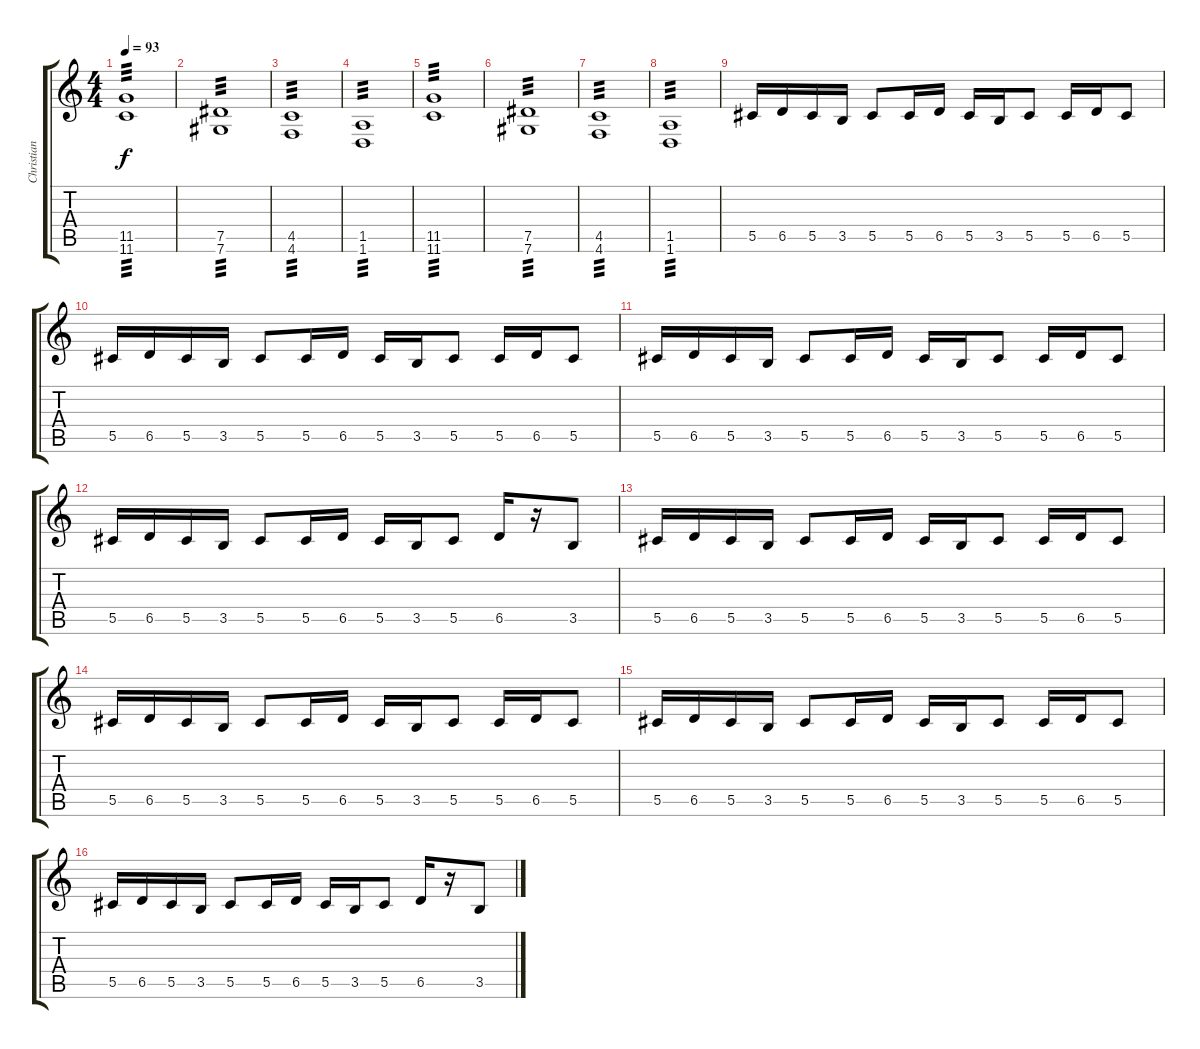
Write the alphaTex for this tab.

\track ("Christian \"X-ti\" Bystron" "Christian ") {instrument distortionguitar}
\staff {score tabs}
\tuning (Eb4 Bb3 Gb3 Db3 Ab2 Db2) {hide}
\ts (4 4)
\tempo 93
\clef g2
\ks c
(11.5 11.6).1{tp 3 dy f} |
(7.5 7.6).1{tp 3} |
(4.5 4.6).1{tp 3} |
(1.5 1.6).1{tp 3} |
(11.5 11.6).1{tp 3} |
(7.5 7.6).1{tp 3} |
(4.5 4.6).1{tp 3} |
(1.5 1.6).1{tp 3} |
5.5.16 6.5.16 5.5.16 3.5.16 5.5.8 5.5.16 6.5.16 5.5.16 3.5.16 5.5.8 5.5.16 6.5.16 5.5.8 |
5.5.16 6.5.16 5.5.16 3.5.16 5.5.8 5.5.16 6.5.16 5.5.16 3.5.16 5.5.8 5.5.16 6.5.16 5.5.8 |
5.5.16 6.5.16 5.5.16 3.5.16 5.5.8 5.5.16 6.5.16 5.5.16 3.5.16 5.5.8 5.5.16 6.5.16 5.5.8 |
5.5.16 6.5.16 5.5.16 3.5.16 5.5.8 5.5.16 6.5.16 5.5.16 3.5.16 5.5.8 6.5.16 r.16 3.5.8 |
5.5.16 6.5.16 5.5.16 3.5.16 5.5.8 5.5.16 6.5.16 5.5.16 3.5.16 5.5.8 5.5.16 6.5.16 5.5.8 |
5.5.16 6.5.16 5.5.16 3.5.16 5.5.8 5.5.16 6.5.16 5.5.16 3.5.16 5.5.8 5.5.16 6.5.16 5.5.8 |
5.5.16 6.5.16 5.5.16 3.5.16 5.5.8 5.5.16 6.5.16 5.5.16 3.5.16 5.5.8 5.5.16 6.5.16 5.5.8 |
5.5.16 6.5.16 5.5.16 3.5.16 5.5.8 5.5.16 6.5.16 5.5.16 3.5.16 5.5.8 6.5.16 r.16 3.5.8
